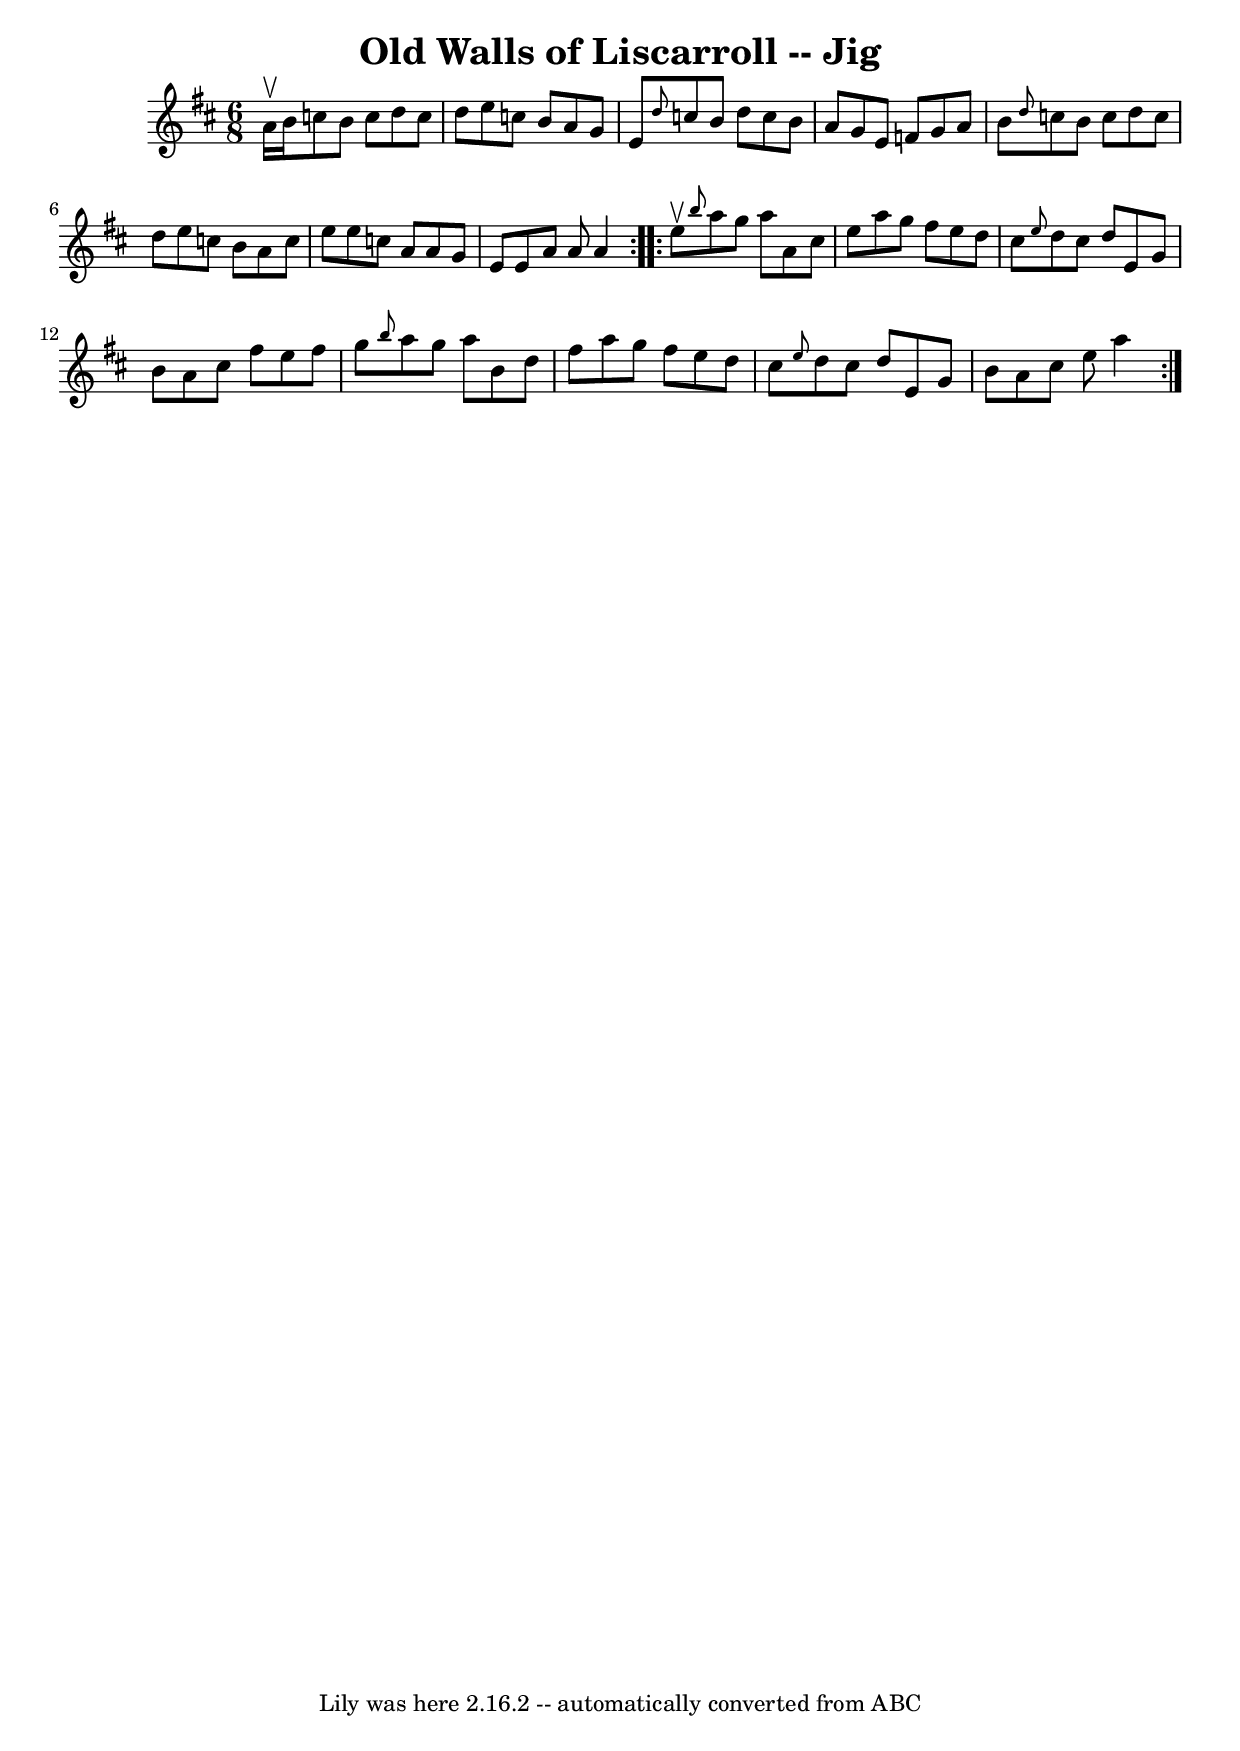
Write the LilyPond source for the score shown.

\version "2.16.2"
\include "Mammoth.ily"
\header {
  %% book = "Ryan's Mammoth Collection"
 crossRefNumber = "1"
 footnotes = "\\\\83 424"
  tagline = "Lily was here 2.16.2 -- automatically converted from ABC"
  title = "Old Walls of Liscarroll -- Jig"

}
voicedefault =  {



  \repeat volta 2 {

    \time 6/8 
    \key a \mixolydian a'16^\upbow b'16   |
 c''8 b'8 c''8 d''8 c''8 d''8     |
 e''8 c''8 b'8 a'8 g'8 e'8     |
    \grace { d''8   	   } c''8 b'8 d''8 c''8 b'8 a'8   |
 g'8 e'8 f'8 g'8 a'8 b'8    |
    \grace {   
 d''8       } c''8 b'8 c''8 d''8 c''8 d''8     |
 e''8 c''8 b'8 a'8 c''8 e''8     |
 e''8 c''8 a'8 a'8 g'8 e'8     |
 e'8 a'8 a'8 a'4  
  }     
  \repeat volta 2 {
 e''8^\upbow  |
    \grace { b''8  
	   } a''8 g''8 a''8 a'8 cs''8 e''8     |
 a''8 g''8 fs''8 e''8 d''8 cs''8    |
    \grace { e''8   	   } d''8 cs''8 d''8 e'8 g'8 b'8      |
 a'8 cs''8 fs''8 e''8 fs''8 g''8    |
    
    \grace { b''8   	   } a''8 g''8 a''8 b'8 d''8 fs''8     |
 a''8 g''8 fs''8 e''8 d''8 cs''8     |
    \grace { e''8 
	      	   } d''8 cs''8 d''8 e'8 g'8 b'8     |
 a'8 cs''8    
 e''8 a''4        
  }   

}

\score{
  <<

    \context Staff="default"
    {
      \voicedefault 
      
    }

  >>
  \layout {
    
  }
  \midi {
  }

}
